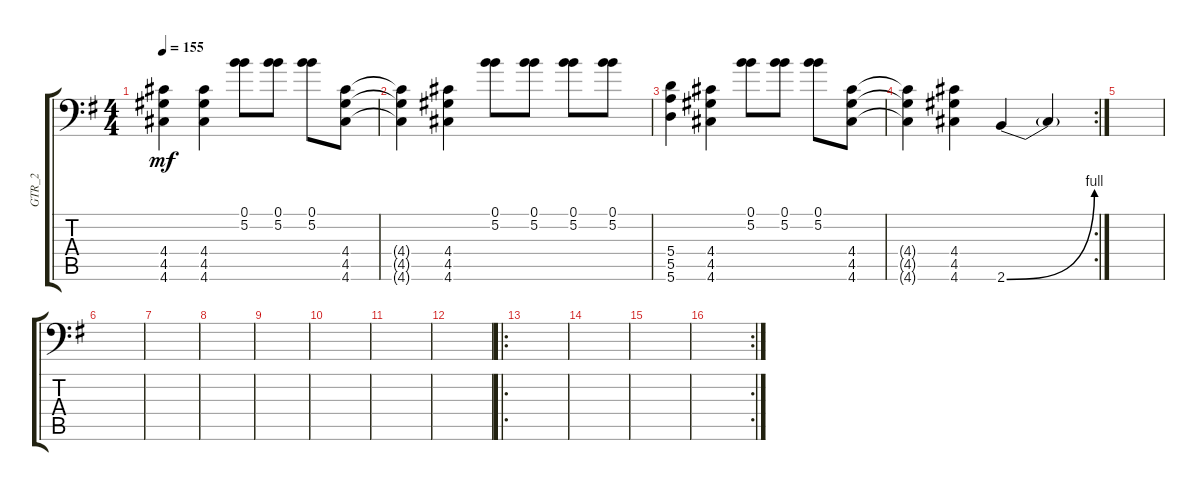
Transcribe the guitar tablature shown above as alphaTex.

\track ("GTR_2" "GTR_2") {instrument distortionguitar}
\staff {score tabs}
\tuning (B3 Gb3 D3 A2 E2 A1) {hide}
\ts (4 4)
\tempo 155
\clef f4
\ks g
(4.4 4.5 4.6).4{dy mf} (4.4 4.5 4.6).4 (0.1 5.2).8 (0.1 5.2).8 (0.1 5.2).8 (4.4 4.5 4.6).8 |
(4.4{t} 4.5{t} 4.6{t}).4 (4.4 4.5 4.6).4 (0.1 5.2).8 (0.1 5.2).8 (0.1 5.2).8 (0.1 5.2).8 |
(5.4 5.5 5.6).4 (4.4 4.5 4.6).4 (0.1 5.2).8 (0.1 5.2).8 (0.1 5.2).8 (4.4 4.5 4.6).8 |
\rc 2
(4.4{t} 4.5{t} 4.6{t}).4 (4.4 4.5 4.6).4 2.6{be (bend 0 0 60 4)}.4 2.6{t}.4 |
|
|
|
|
|
|
|
|
\ro
|
|
|
\rc 2
